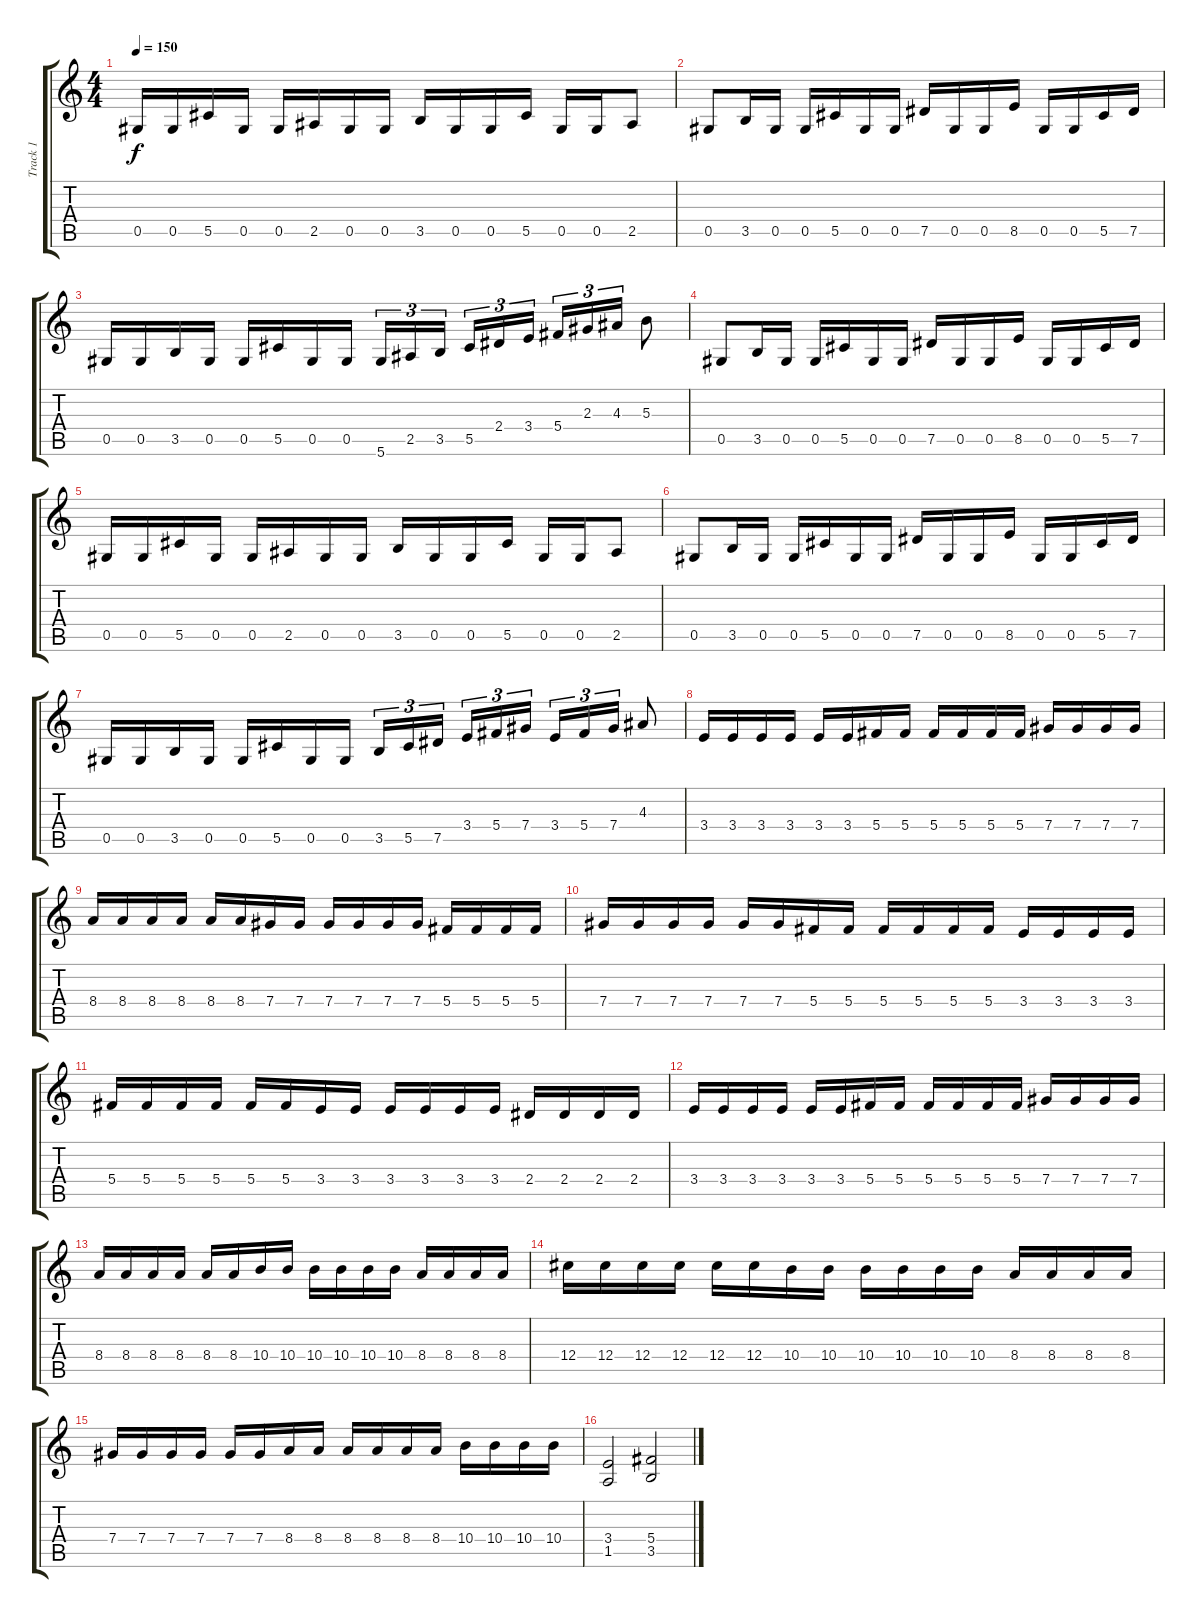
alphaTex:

\track ("Track 1" "Track 1") {instrument distortionguitar}
\staff {score tabs}
\tuning (Eb4 Bb3 Gb3 Db3 Ab2 Eb2) {hide}
\ts (4 4)
\tempo 150
\clef g2
\ks c
0.5.16{dy f} 0.5.16 5.5.16 0.5.16 0.5.16 2.5.16 0.5.16 0.5.16 3.5.16 0.5.16 0.5.16 5.5.16 0.5.16 0.5.16 2.5.8 |
0.5.8 3.5.16 0.5.16 0.5.16 5.5.16 0.5.16 0.5.16 7.5.16 0.5.16 0.5.16 8.5.16 0.5.16 0.5.16 5.5.16 7.5.16 |
0.5.16 0.5.16 3.5.16 0.5.16 0.5.16 5.5.16 0.5.16 0.5.16 5.6.16{tu (3 2)} 2.5.16{tu (3 2)} 3.5.16{tu (3 2)} 5.5.16{tu (3 2)} 2.4.16{tu (3 2)} 3.4.16{tu (3 2)} 5.4.16{tu (3 2)} 2.3.16{tu (3 2)} 4.3.16{tu (3 2)} 5.3.8 |
0.5.8 3.5.16 0.5.16 0.5.16 5.5.16 0.5.16 0.5.16 7.5.16 0.5.16 0.5.16 8.5.16 0.5.16 0.5.16 5.5.16 7.5.16 |
0.5.16 0.5.16 5.5.16 0.5.16 0.5.16 2.5.16 0.5.16 0.5.16 3.5.16 0.5.16 0.5.16 5.5.16 0.5.16 0.5.16 2.5.8 |
0.5.8 3.5.16 0.5.16 0.5.16 5.5.16 0.5.16 0.5.16 7.5.16 0.5.16 0.5.16 8.5.16 0.5.16 0.5.16 5.5.16 7.5.16 |
0.5.16 0.5.16 3.5.16 0.5.16 0.5.16 5.5.16 0.5.16 0.5.16 3.5.16{tu (3 2)} 5.5.16{tu (3 2)} 7.5.16{tu (3 2)} 3.4.16{tu (3 2)} 5.4.16{tu (3 2)} 7.4.16{tu (3 2)} 3.4.16{tu (3 2)} 5.4.16{tu (3 2)} 7.4.16{tu (3 2)} 4.3.8 |
3.4.16 3.4.16 3.4.16 3.4.16 3.4.16 3.4.16 5.4.16 5.4.16 5.4.16 5.4.16 5.4.16 5.4.16 7.4.16 7.4.16 7.4.16 7.4.16 |
8.4.16 8.4.16 8.4.16 8.4.16 8.4.16 8.4.16 7.4.16 7.4.16 7.4.16 7.4.16 7.4.16 7.4.16 5.4.16 5.4.16 5.4.16 5.4.16 |
7.4.16 7.4.16 7.4.16 7.4.16 7.4.16 7.4.16 5.4.16 5.4.16 5.4.16 5.4.16 5.4.16 5.4.16 3.4.16 3.4.16 3.4.16 3.4.16 |
5.4.16 5.4.16 5.4.16 5.4.16 5.4.16 5.4.16 3.4.16 3.4.16 3.4.16 3.4.16 3.4.16 3.4.16 2.4.16 2.4.16 2.4.16 2.4.16 |
3.4.16 3.4.16 3.4.16 3.4.16 3.4.16 3.4.16 5.4.16 5.4.16 5.4.16 5.4.16 5.4.16 5.4.16 7.4.16 7.4.16 7.4.16 7.4.16 |
8.4.16 8.4.16 8.4.16 8.4.16 8.4.16 8.4.16 10.4.16 10.4.16 10.4.16 10.4.16 10.4.16 10.4.16 8.4.16 8.4.16 8.4.16 8.4.16 |
12.4.16 12.4.16 12.4.16 12.4.16 12.4.16 12.4.16 10.4.16 10.4.16 10.4.16 10.4.16 10.4.16 10.4.16 8.4.16 8.4.16 8.4.16 8.4.16 |
7.4.16 7.4.16 7.4.16 7.4.16 7.4.16 7.4.16 8.4.16 8.4.16 8.4.16 8.4.16 8.4.16 8.4.16 10.4.16 10.4.16 10.4.16 10.4.16 |
(3.4 1.5).2 (5.4 3.5).2
